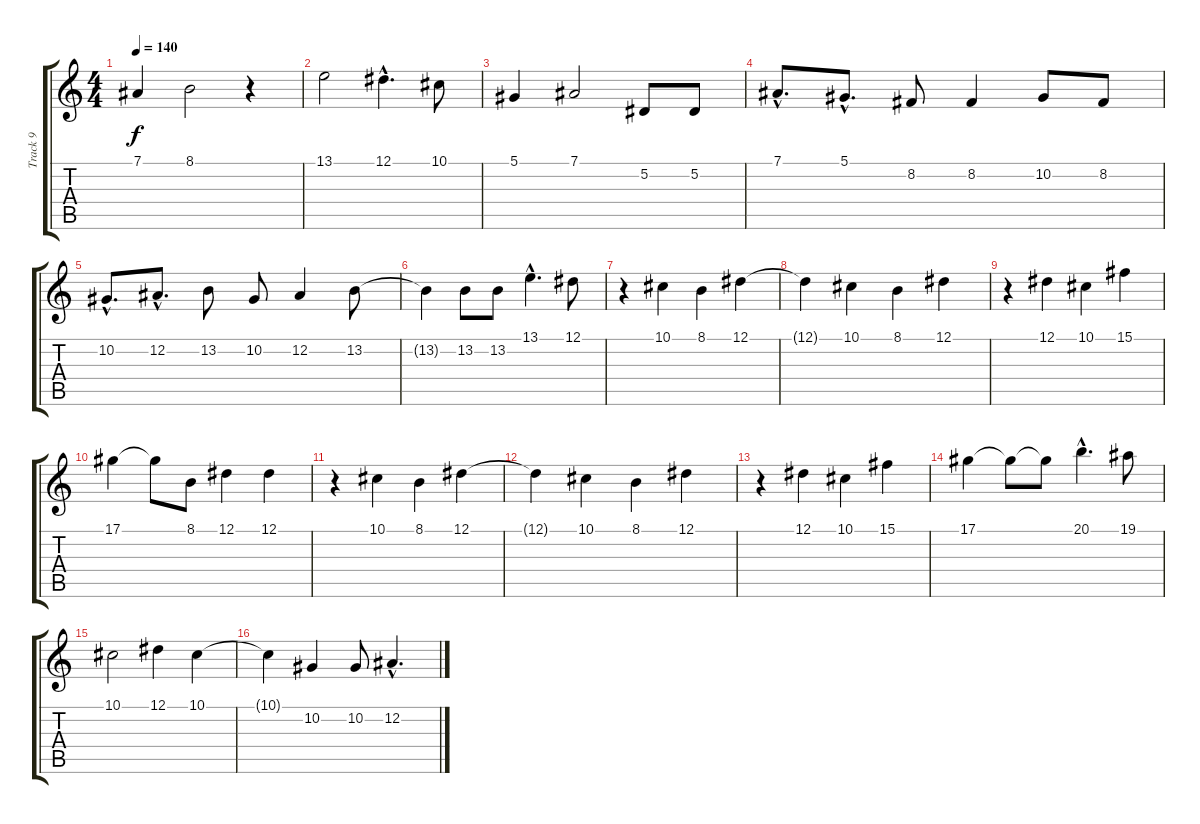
\track ("Track 9" "Track 9") {instrument cello}
\staff {score tabs}
\tuning (Eb4 Bb3 Gb3 Db3 Ab2 Eb2) {hide}
\ts (4 4)
\tempo 140
\clef g2
\ks aminor
7.1.4{dy f} 8.1.2 r.4 |
13.1.2 12.1{hac}.4{d} 10.1.8 |
5.1.4 7.1.2 5.2.8 5.2.8 |
7.1{hac}.8{d} 5.1{hac}.8{d} 8.2.8 8.2.4 10.2.8 8.2.8 |
10.2{hac}.8{d} 12.2{hac}.8{d} 13.2.8 10.2.8 12.2.4 13.2.8 |
13.2{t}.4 13.2.8 13.2.8 13.1{hac}.4{d} 12.1.8 |
r.4 10.1.4 8.1.4 12.1.4 |
12.1{t}.4 10.1.4 8.1.4 12.1.4 |
r.4 12.1.4 10.1.4 15.1.4 |
17.1.4 17.1{t}.8 8.1.8 12.1.4 12.1.4 |
r.4 10.1.4 8.1.4 12.1.4 |
12.1{t}.4 10.1.4 8.1.4 12.1.4 |
r.4 12.1.4 10.1.4 15.1.4 |
17.1.4 17.1{t}.8 17.1{t}.8 20.1{hac}.4{d} 19.1.8 |
10.1.2 12.1.4 10.1.4 |
10.1{t}.4 10.2.4 10.2.8 12.2{hac}.4{d}
